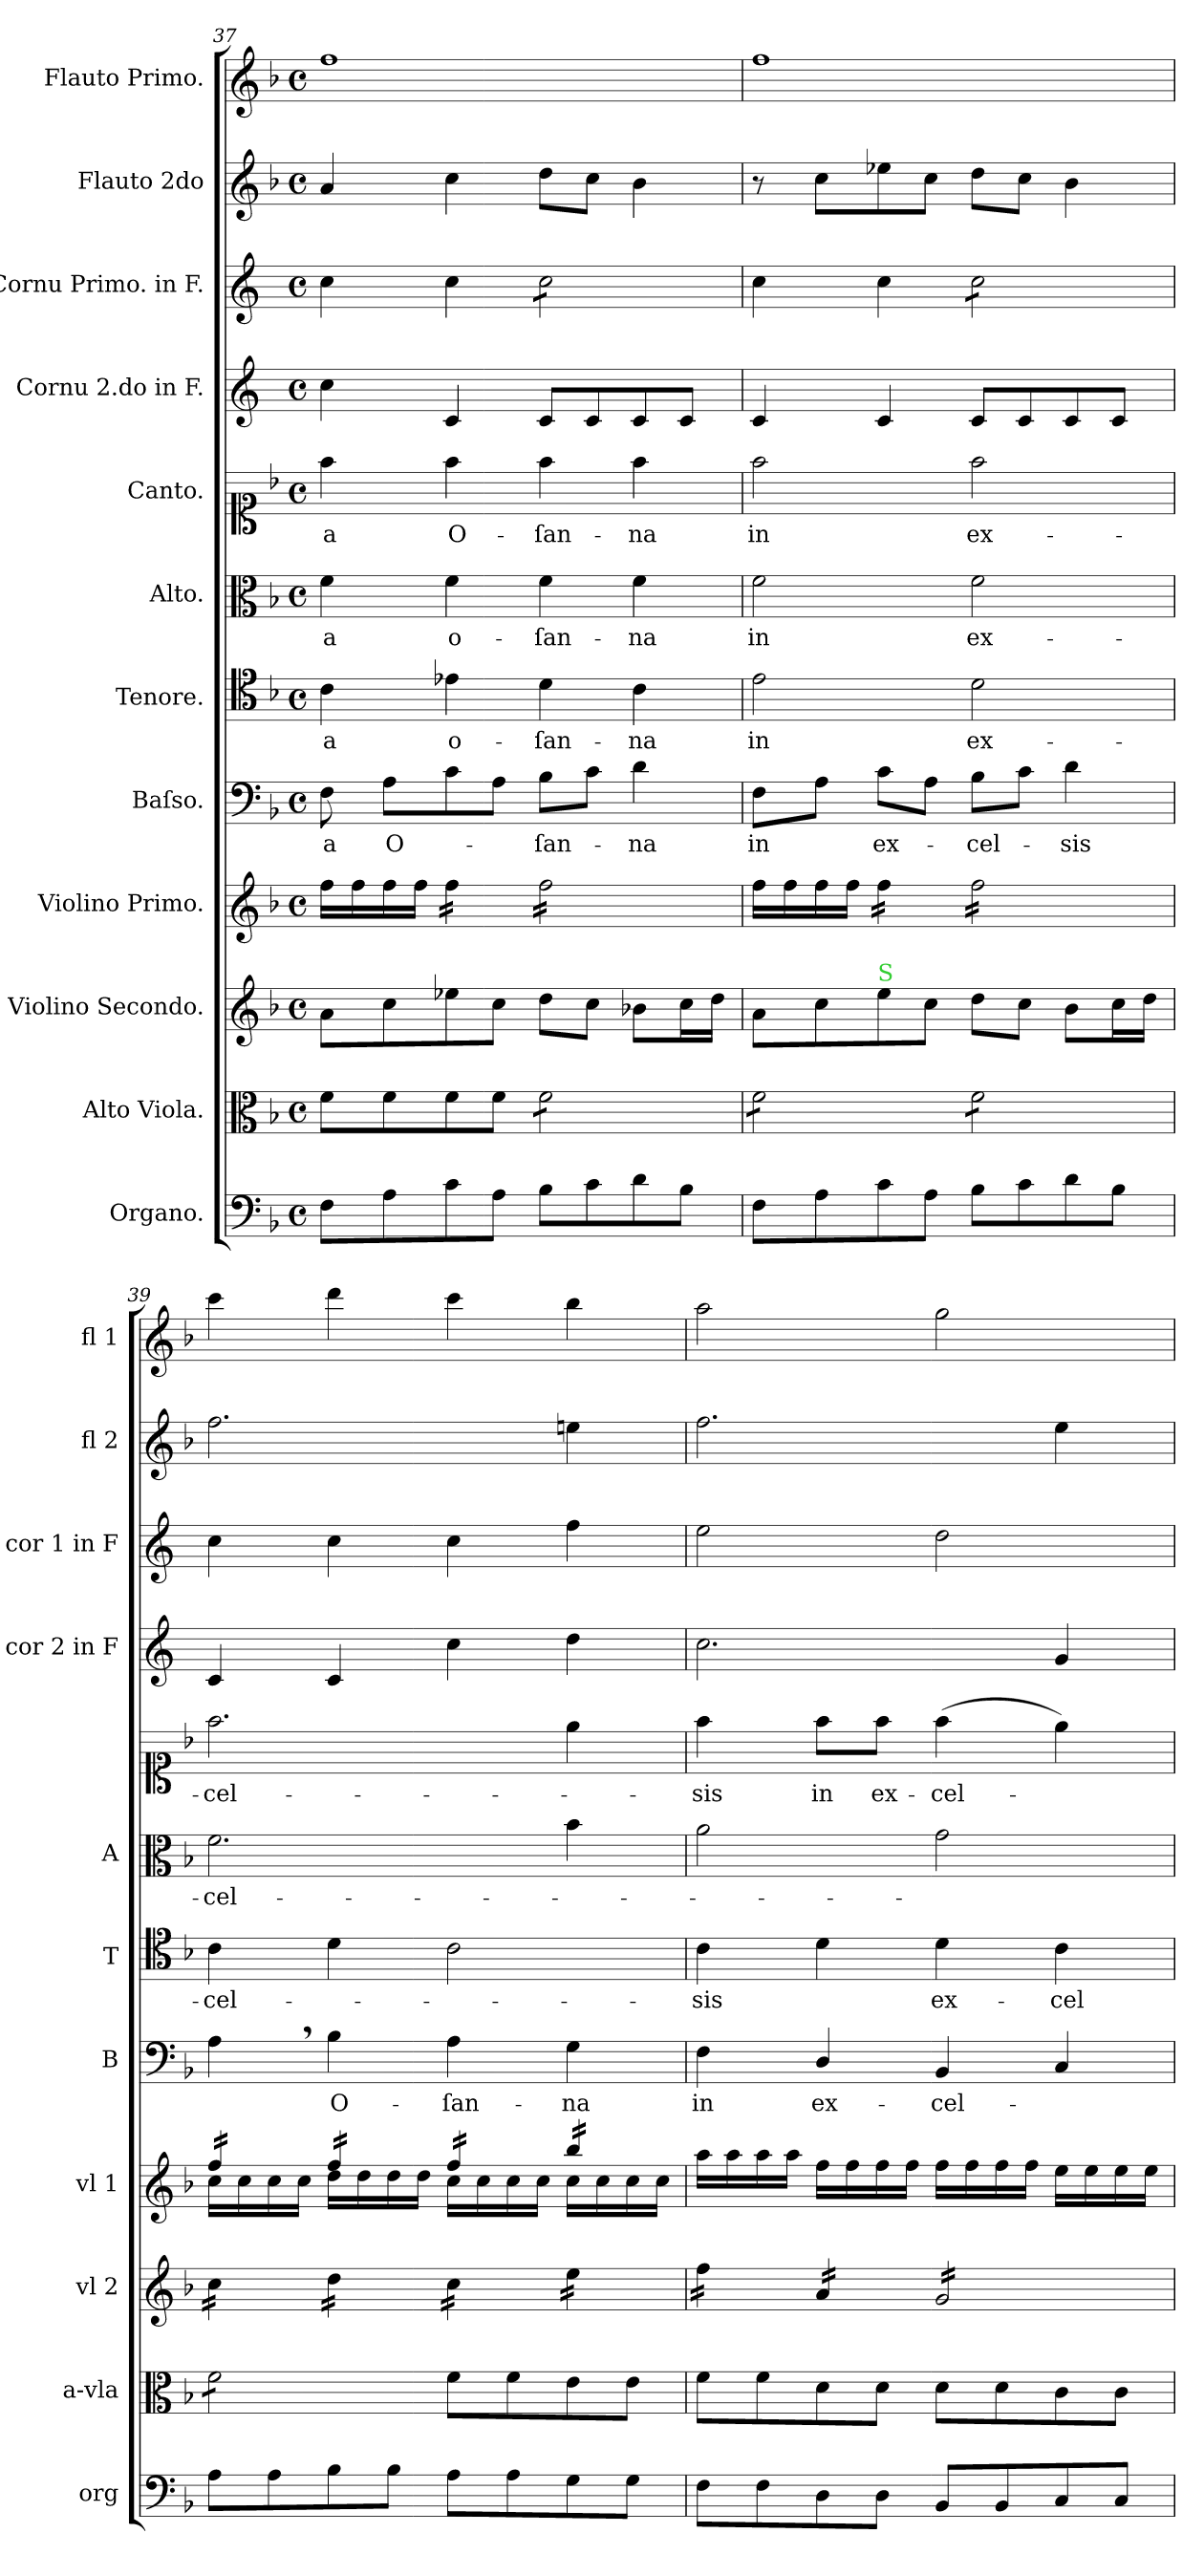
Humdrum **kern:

**kern	**kern	**kern	**kern	**kern	**text	**kern	**text	**kern	**text	**kern	**text	**kern	**kern	**kern	**kern
*part12	*part11	*part10	*part9	*part8	*part8	*part7	*part7	*part6	*part6	*part5	*part5	*part4	*part3	*part2	*part1
*staff12	*staff11	*staff10	*staff9	*staff8	*staff8	*staff7	*staff7	*staff6	*staff6	*staff5	*staff5	*staff4	*staff3	*staff2	*staff1
*I"Organo.	*I"Alto Viola.	*I"Violino Secondo.	*I"Violino Primo.	*I"Baſso.	*	*I"Tenore.	*	*I"Alto.	*	*I"Canto.	*	*I"Cornu 2.do in F.	*I"Cornu Primo. in F.	*I"Flauto 2do	*I"Flauto Primo.
*I'org	*I'a-vla	*I'vl 2	*I'vl 1	*I'B	*	*I'T	*	*I'A	*	*	*	*I'cor 2 in F	*I'cor 1 in F	*I'fl 2	*I'fl 1
*clefF4	*clefC3	*clefG2	*clefG2	*clefF4	*	*clefC4	*	*clefC3	*	*clefC1	*	*clefG2	*clefG2	*clefG2	*clefG2
*	*	*	*	*	*	*	*	*	*	*	*	*ITrd4c7	*ITrd4c7	*	*
*k[b-]	*k[b-]	*k[b-]	*k[b-]	*k[b-]	*	*k[b-]	*	*k[b-]	*	*k[b-]	*	*k[b-]	*k[b-]	*k[b-]	*k[b-]
*F:	*F:	*F:	*F:	*F:	*	*F:	*	*F:	*	*F:	*	*F:	*F:	*F:	*F:
*M4/4	*M4/4	*M4/4	*M4/4	*M4/4	*	*M4/4	*	*M4/4	*	*M4/4	*	*M4/4	*M4/4	*M4/4	*M4/4
*met(c)	*met(c)	*met(c)	*met(c)	*met(c)	*	*met(c)	*	*met(c)	*	*met(c)	*	*met(c)	*met(c)	*met(c)	*met(c)
=37	=37	=37	=37	=37	=37	=37	=37	=37	=37	=37	=37	=37	=37	=37	=37
8F\L	8f\L	8a\L	16ff\LL	8F\	a	4c\	-a	4f\	-a	4ff\	-a	4f\	4f\	4a/	1ff
.	.	.	16ff\	.	.	.	.	.	.	.	.	.	.	.	.
8A\	8f\	8cc\	16ff\	8A\L	O-	.	.	.	.	.	.	.	.	.	.
.	.	.	16ff\JJ	.	.	.	.	.	.	.	.	.	.	.	.
*	*	*	*tremolo	*	*	*	*	*	*	*	*	*	*	*	*
8c\	8f\	8ee-X\	16ff\LL	8c\	.	4e-X\	o-	4f\	o-	4ff\	O-	4F/	4f\	4cc\	.
.	.	.	16ff\	.	.	.	.	.	.	.	.	.	.	.	.
8A\J	8f\J	8cc\J	16ff\	8A\J	.	.	.	.	.	.	.	.	.	.	.
.	.	.	16ff\JJ	.	.	.	.	.	.	.	.	.	.	.	.
*	*tremolo	*	*	*	*	*	*	*	*	*	*	*	*	*	*
*	*	*	*	*	*	*	*	*	*	*	*	*	*tremolo	*	*
8B-\L	8f\L	8dd\L	16ff\LL	8B-\L	-ſan-	4d\	-ſan-	4f\	-ſan-	4ff\	-ſan-	8F/L	8f\L	8dd\L	.
.	.	.	16ff\	.	.	.	.	.	.	.	.	.	.	.	.
8c\	8f\	8cc\J	16ff\	8c\J	.	.	.	.	.	.	.	8F/	8f\	8cc\J	.
.	.	.	16ff\	.	.	.	.	.	.	.	.	.	.	.	.
8d\	8f\	8b-X\L	16ff\	4d\	-na	4c\	-na	4f\	-na	4ff\	-na	8F/	8f\	4b-\	.
.	.	.	16ff\	.	.	.	.	.	.	.	.	.	.	.	.
8B-\J	8f\J	16cc\L	16ff\	.	.	.	.	.	.	.	.	8F/J	8f\J	.	.
*	*	*	*	*	*	*	*	*	*	*	*	*	*Xtremolo	*	*
.	.	16dd\JJ	16ff\JJ	.	.	.	.	.	.	.	.	.	.	.	.
*	*	*	*Xtremolo	*	*	*	*	*	*	*	*	*	*	*	*
=38	=38	=38	=38	=38	=38	=38	=38	=38	=38	=38	=38	=38	=38	=38	=38
8F\L	8f\L	8a\L	16ff\LL	8F\L	in	2e\	in	2f\	in	2ff\	in	4F/	4f\	8r	1ff
.	.	.	16ff\	.	.	.	.	.	.	.	.	.	.	.	.
8A\	8f\	8cc\	16ff\	8A\J	.	.	.	.	.	.	.	.	.	8cc\L	.
.	.	.	16ff\JJ	.	.	.	.	.	.	.	.	.	.	.	.
!	!	!LO:TX:a:color=limegreen:t=S	!	!	!	!	!	!	!	!	!	!	!	!	!
*	*	*	*tremolo	*	*	*	*	*	*	*	*	*	*	*	*
8c\	8f\	8ee\	16ff\LL	8c\L	ex-	.	.	.	.	.	.	4F/	4f\	8ee-X\	.
.	.	.	16ff\	.	.	.	.	.	.	.	.	.	.	.	.
8A\J	8f\J	8cc\J	16ff\	8A\J	.	.	.	.	.	.	.	.	.	8cc\J	.
.	.	.	16ff\JJ	.	.	.	.	.	.	.	.	.	.	.	.
*	*	*	*	*	*	*	*	*	*	*	*	*	*tremolo	*	*
8B-\L	8f\L	8dd\L	16ff\LL	8B-\L	-cel-	2d\	ex-	2f\	ex-	2ff\	ex-	8F/L	8f\L	8dd\L	.
.	.	.	16ff\	.	.	.	.	.	.	.	.	.	.	.	.
8c\	8f\	8cc\J	16ff\	8c\J	.	.	.	.	.	.	.	8F/	8f\	8cc\J	.
.	.	.	16ff\	.	.	.	.	.	.	.	.	.	.	.	.
8d\	8f\	8b-\L	16ff\	4d\	sis	.	.	.	.	.	.	8F/	8f\	4b-\	.
.	.	.	16ff\	.	.	.	.	.	.	.	.	.	.	.	.
8B-\J	8f\J	16cc\L	16ff\	.	.	.	.	.	.	.	.	8F/J	8f\J	.	.
*	*	*	*	*	*	*	*	*	*	*	*	*	*Xtremolo	*	*
.	.	16dd\JJ	16ff\JJ	.	.	.	.	.	.	.	.	.	.	.	.
=39	=39	=39	=39	=39	=39	=39	=39	=39	=39	=39	=39	=39	=39	=39	=39
*	*	*	*^	*	*	*	*	*	*	*	*	*	*	*	*
*	*	*tremolo	*	*	*	*	*	*	*	*	*	*	*	*	*	*
8A\L	8f\L	16cc\LL	16ff/LL	16cc\LL	4A,<\	.	4c\	-cel-	2.f\	-cel-	2.ff\	-cel-	4F/	4f\	2.ff\	4ccc\
.	.	16cc\	16ff/	16cc\	.	.	.	.	.	.	.	.	.	.	.	.
8A\	8f\	16cc\	16ff/	16cc\	.	.	.	.	.	.	.	.	.	.	.	.
.	.	16cc\JJ	16ff/JJ	16cc\JJ	.	.	.	.	.	.	.	.	.	.	.	.
8B-\	8f\	16dd\LL	16ff/LL	16dd\LL	4B-\	O-	4d\	.	.	.	.	.	4F/	4f\	.	4ddd\
.	.	16dd\	16ff/	16dd\	.	.	.	.	.	.	.	.	.	.	.	.
8B-\J	8f\J	16dd\	16ff/	16dd\	.	.	.	.	.	.	.	.	.	.	.	.
*	*Xtremolo	*	*	*	*	*	*	*	*	*	*	*	*	*	*	*
.	.	16dd\JJ	16ff/JJ	16dd\JJ	.	.	.	.	.	.	.	.	.	.	.	.
8A\L	8f\L	16cc\LL	16ff/LL	16cc\LL	4A\	-ſan-	2c\	.	.	.	.	.	4f\	4f\	.	4ccc\
.	.	16cc\	16ff/	16cc\	.	.	.	.	.	.	.	.	.	.	.	.
8A\	8f\	16cc\	16ff/	16cc\	.	.	.	.	.	.	.	.	.	.	.	.
.	.	16cc\JJ	16ff/JJ	16cc\JJ	.	.	.	.	.	.	.	.	.	.	.	.
8G\	8e\	16ee\LL	16bb-/LL	16cc\LL	4G\	-na	.	.	4b-\	.	4ee\	.	4g\	4b-\	4een\	4bb-\
.	.	16ee\	16bb-/	16cc\	.	.	.	.	.	.	.	.	.	.	.	.
8G\J	8e\J	16ee\	16bb-/	16cc\	.	.	.	.	.	.	.	.	.	.	.	.
.	.	16ee\JJ	16bb-/JJ	16cc\JJ	.	.	.	.	.	.	.	.	.	.	.	.
*	*	*	*Xtremolo	*	*	*	*	*	*	*	*	*	*	*	*	*
*	*	*	*v	*v	*	*	*	*	*	*	*	*	*	*	*	*
=40	=40	=40	=40	=40	=40	=40	=40	=40	=40	=40	=40	=40	=40	=40	=40
8F\L	8f\L	16ff\LL	16aa\LL	4F\	in	4c\	-sis	2a\	.	4ff\	-sis	2.f\	2a\	2.ff\	2aa\
.	.	16ff\	16aa\	.	.	.	.	.	.	.	.	.	.	.	.
8F\	8f\	16ff\	16aa\	.	.	.	.	.	.	.	.	.	.	.	.
.	.	16ff\JJ	16aa\JJ	.	.	.	.	.	.	.	.	.	.	.	.
8D\	8d\	16a/LL	16ff\LL	4D/	ex-	4d\	.	.	.	8ff\L	in	.	.	.	.
.	.	16a/	16ff\	.	.	.	.	.	.	.	.	.	.	.	.
8D\J	8d\J	16a/	16ff\	.	.	.	.	.	.	8ff\J	ex-	.	.	.	.
.	.	16a/JJ	16ff\JJ	.	.	.	.	.	.	.	.	.	.	.	.
8BB-/L	8d\L	16g/LL	16ff\LL	4BB-/	-cel-	4d\	ex-	2g\	.	(4ff\	-cel-	.	2g\	.	2gg\
.	.	16g/	16ff\	.	.	.	.	.	.	.	.	.	.	.	.
8BB-/	8d\	16g/	16ff\	.	.	.	.	.	.	.	.	.	.	.	.
.	.	16g/	16ff\JJ	.	.	.	.	.	.	.	.	.	.	.	.
8C/	8c\	16g/	16ee\LL	4C/	.	4c\	-cel-	.	.	4ee\)	.	4c/	.	4ee\	.
.	.	16g/	16ee\	.	.	.	.	.	.	.	.	.	.	.	.
8C/J	8c\J	16g/	16ee\	.	.	.	.	.	.	.	.	.	.	.	.
.	.	16g/JJ	16ee\JJ	.	.	.	.	.	.	.	.	.	.	.	.
*	*	*Xtremolo	*	*	*	*	*	*	*	*	*	*	*	*	*
=	=	=	=	=	=	=	=	=	=	=	=	=	=	=	=
*-	*-	*-	*-	*-	*-	*-	*-	*-	*-	*-	*-	*-	*-	*-	*-
